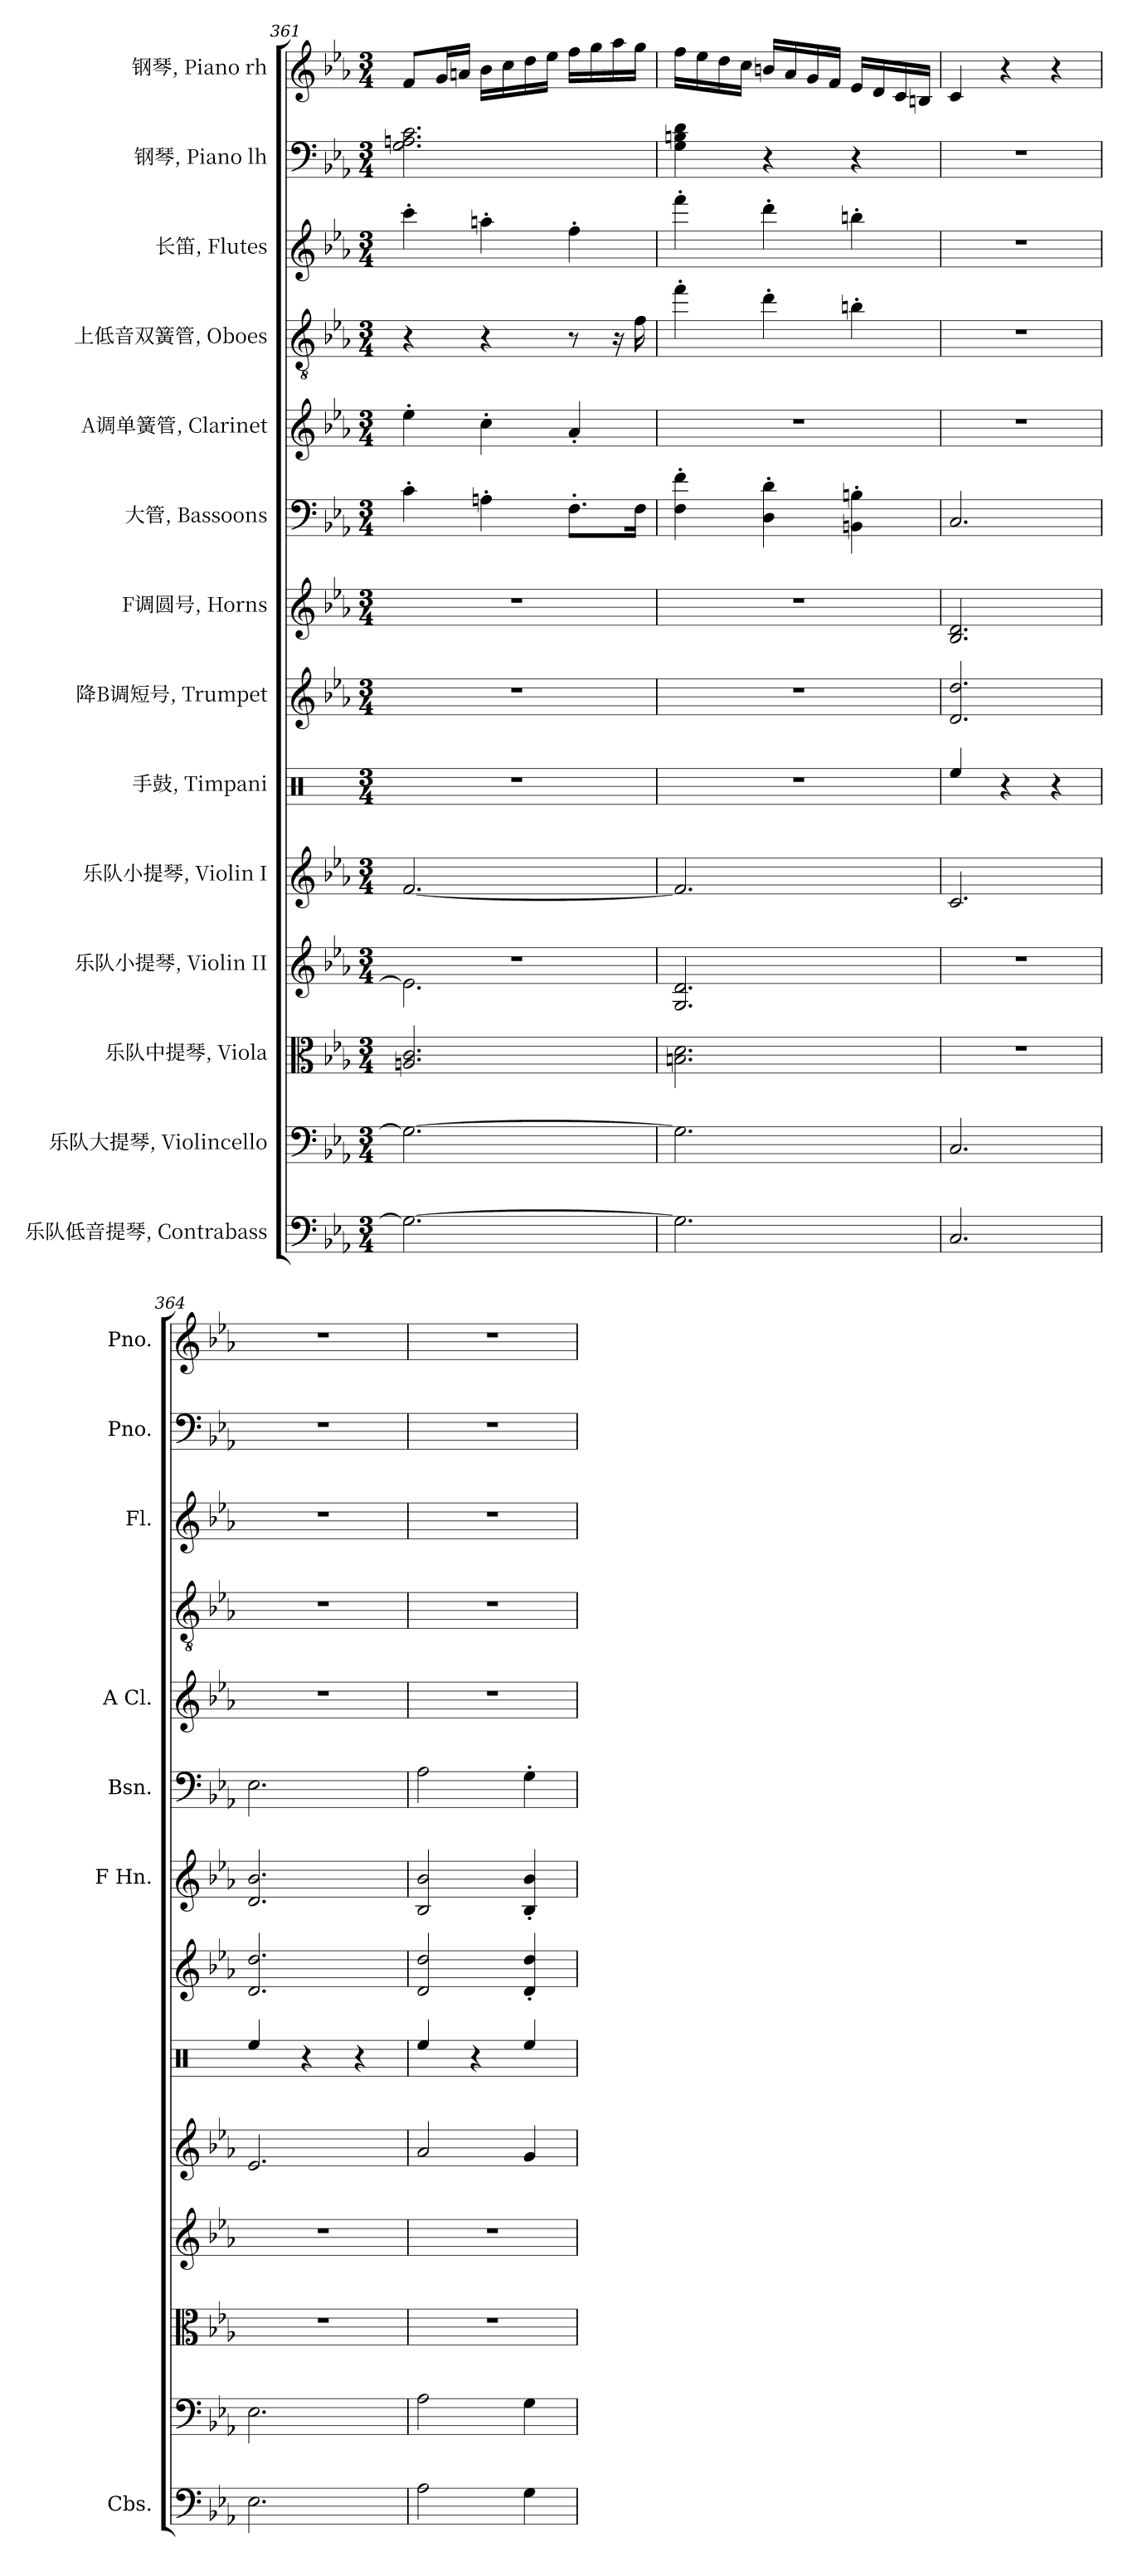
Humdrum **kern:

**kern	**kern	**kern	**kern	**kern	**kern	**kern	**kern	**kern	**kern	**kern	**kern	**kern	**kern
*part14	*part13	*part12	*part11	*part10	*part9	*part8	*part7	*part6	*part5	*part4	*part3	*part2	*part1
*staff14	*staff13	*staff12	*staff11	*staff10	*staff9	*staff8	*staff7	*staff6	*staff5	*staff4	*staff3	*staff2	*staff1
*I"乐队低音提琴, Contrabass	*I"乐队大提琴, Violincello	*I"乐队中提琴, Viola	*I"乐队小提琴, Violin II	*I"乐队小提琴, Violin I	*I"手鼓, Timpani	*I"降B调短号, Trumpet	*I"F调圆号, Horns	*I"大管, Bassoons	*I"A调单簧管, Clarinet	*I"上低音双簧管, Oboes	*I"长笛, Flutes	*I"钢琴, Piano lh	*I"钢琴, Piano rh
*I'Cbs.	*	*	*	*	*	*	*I'F Hn.	*I'Bsn.	*I'A Cl.	*	*I'Fl.	*I'Pno.	*I'Pno.
*clefF4	*clefF4	*clefC3	*clefG2	*clefG2	*clefX	*clefG2	*clefG2	*clefF4	*clefG2	*clefGv2	*clefG2	*clefF4	*clefG2
*ITrd7c12	*	*	*	*	*	*ITrd1c2	*ITrd4c7	*	*ITrd2c3	*	*	*	*
*k[b-e-a-]	*k[b-e-a-]	*k[b-e-a-]	*k[b-e-a-]	*k[b-e-a-]	*k[]	*k[b-e-a-d-g-]	*k[b-e-a-d-]	*k[b-e-a-]	*k[]	*k[b-e-a-]	*k[b-e-a-]	*k[b-e-a-]	*k[b-e-a-]
*M3/4	*M3/4	*M3/4	*M3/4	*M3/4	*M3/4	*M3/4	*M3/4	*M3/4	*M3/4	*M3/4	*M3/4	*M3/4	*M3/4
=361	=361	=361	=361	=361	=361	=361	=361	=361	=361	=361	=361	=361	=361
*	*	*	*^	*	*	*	*	*	*	*	*	*	*
2.GG\_	2.G\_	2.An/ 2.c/	2.r	2.e-\]	[2.f/	2.r	2.r	2.r	4c'\	4cc'\	4r	4ccc'\	2.G\ 2.An\ 2.c\	8f/L
.	.	.	.	.	.	.	.	.	.	.	.	.	.	16g/L
.	.	.	.	.	.	.	.	.	.	.	.	.	.	16an/JJ
.	.	.	.	.	.	.	.	.	4An'\	4a'\	4r	4aan'\	.	16b-\LL
.	.	.	.	.	.	.	.	.	.	.	.	.	.	16cc\
.	.	.	.	.	.	.	.	.	.	.	.	.	.	16dd\
.	.	.	.	.	.	.	.	.	.	.	.	.	.	16ee-\JJ
.	.	.	.	.	.	.	.	.	8.F'\L	4f'/	8r	4ff'\	.	16ff\LL
.	.	.	.	.	.	.	.	.	.	.	.	.	.	16gg\
.	.	.	.	.	.	.	.	.	.	.	16r	.	.	16aa-\
.	.	.	.	.	.	.	.	.	16F\Jk	.	16f\	.	.	16gg\JJ
*	*	*	*v	*v	*	*	*	*	*	*	*	*	*	*
!!LO:PB:g=z
=362	=362	=362	=362	=362	=362	=362	=362	=362	=362	=362	=362	=362	=362
2.GG\]	2.G\]	2.Bn\ 2.d\	2.G/ 2.d/	2.f/]	2.r	2.r	2.r	4F\' 4f\'	2.r	4ff'\	4fff'\	4G\ 4Bn\ 4d\	16ff\LL
.	.	.	.	.	.	.	.	.	.	.	.	.	16ee-\
.	.	.	.	.	.	.	.	.	.	.	.	.	16dd\
.	.	.	.	.	.	.	.	.	.	.	.	.	16cc\JJ
.	.	.	.	.	.	.	.	4D\' 4d\'	.	4dd'\	4ddd'\	4r	16bn/LL
.	.	.	.	.	.	.	.	.	.	.	.	.	16a-/
.	.	.	.	.	.	.	.	.	.	.	.	.	16g/
.	.	.	.	.	.	.	.	.	.	.	.	.	16f/JJ
.	.	.	.	.	.	.	.	4BBn\' 4Bn\'	.	4bn'\	4bbn'\	4r	16e-/LL
.	.	.	.	.	.	.	.	.	.	.	.	.	16d/
.	.	.	.	.	.	.	.	.	.	.	.	.	16c/
.	.	.	.	.	.	.	.	.	.	.	.	.	16Bn/JJ
=363	=363	=363	=363	=363	=363	=363	=363	=363	=363	=363	=363	=363	=363
2.CC/	2.C/	2.r	2.r	2.c/	4Ree/	2.c/ 2.cc/	2.E-/ 2.G/	2.C/	2.r	2.r	2.r	2.r	4c/
.	.	.	.	.	4r	.	.	.	.	.	.	.	4r
.	.	.	.	.	4r	.	.	.	.	.	.	.	4r
=364	=364	=364	=364	=364	=364	=364	=364	=364	=364	=364	=364	=364	=364
2.EE-\	2.E-\	2.r	2.r	2.e-/	4Ree/	2.c/ 2.cc/	2.G/ 2.e-/	2.E-\	2.r	2.r	2.r	2.r	2.r
.	.	.	.	.	4r	.	.	.	.	.	.	.	.
.	.	.	.	.	4r	.	.	.	.	.	.	.	.
=365	=365	=365	=365	=365	=365	=365	=365	=365	=365	=365	=365	=365	=365
2AA-\	2A-\	2.r	2.r	2a-/	4Ree/	2c/ 2cc/	2E-/ 2e-/	2A-\	2.r	2.r	2.r	2.r	2.r
.	.	.	.	.	4r	.	.	.	.	.	.	.	.
4GG\	4G\	.	.	4g/	4Ree/	4c/' 4cc/'	4E-/' 4e-/'	4G'\	.	.	.	.	.
=	=	=	=	=	=	=	=	=	=	=	=	=	=
*-	*-	*-	*-	*-	*-	*-	*-	*-	*-	*-	*-	*-	*-
